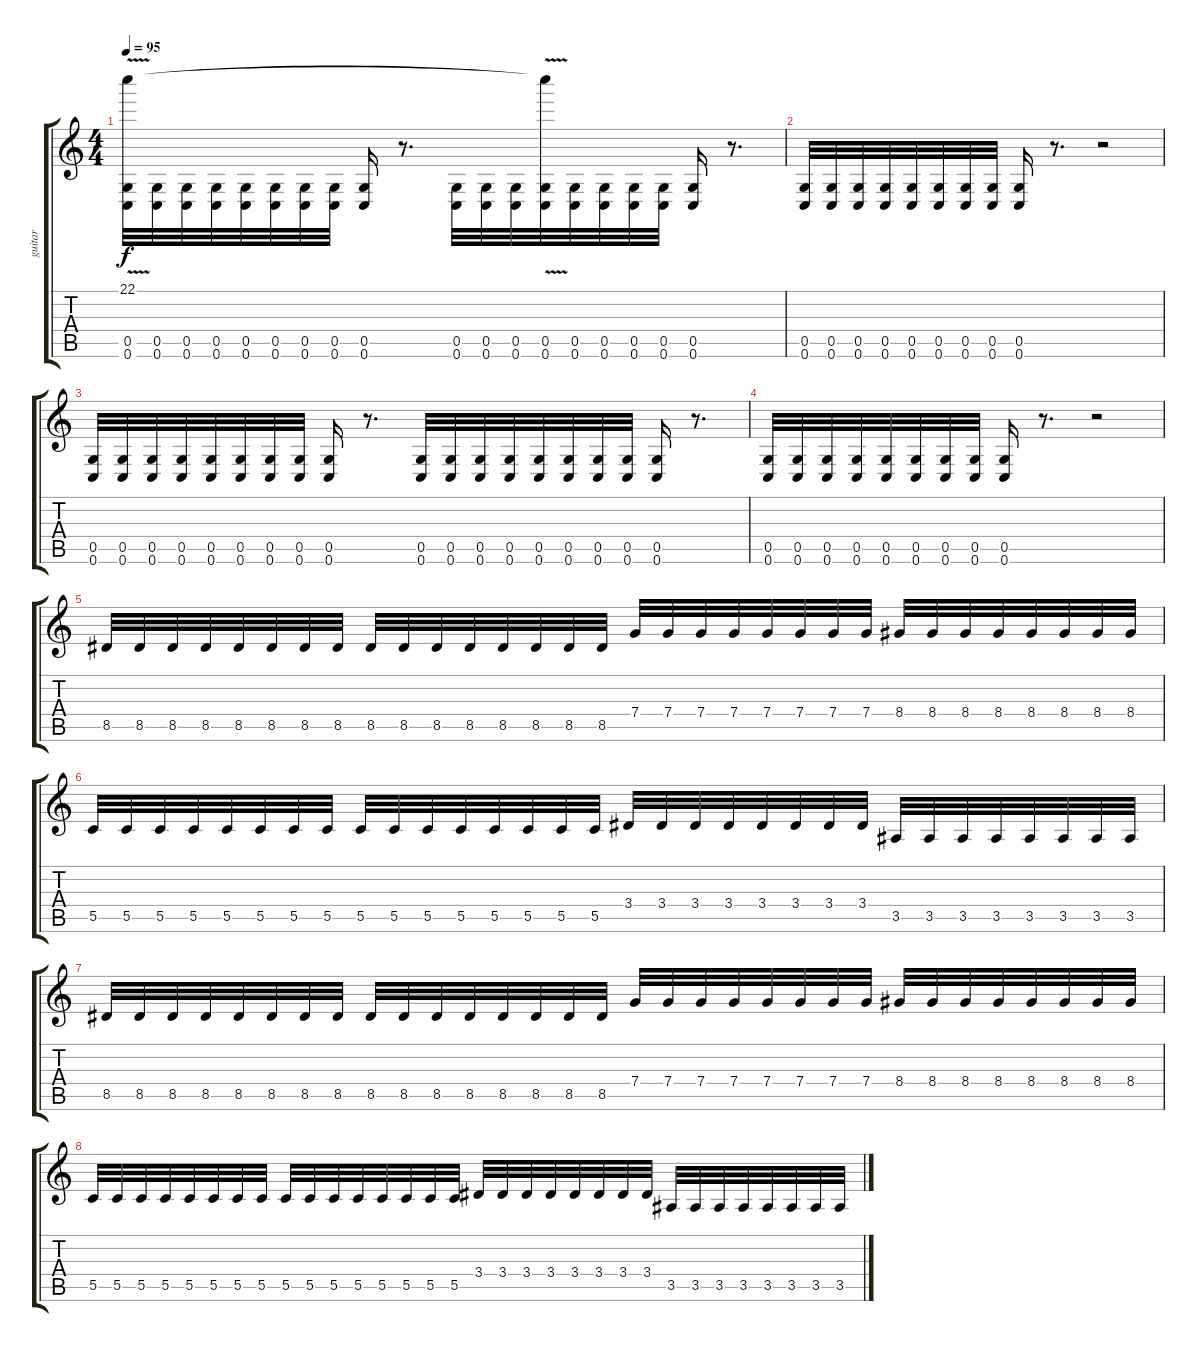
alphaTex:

\track ("guitar" "guitar") {instrument overdrivenguitar}
\staff {score tabs}
\tuning (D4 A3 F3 C3 G2 C2) {hide}
\ts (4 4)
\tempo 95
\clef g2
\ks c
(22.1{v} 0.5 0.6).32{dy f} (0.5 0.6).32 (0.5 0.6).32 (0.5 0.6).32 (0.5 0.6).32 (0.5 0.6).32 (0.5 0.6).32 (0.5 0.6).32 (0.5 0.6).16 r.8{d} (0.5 0.6).32 (0.5 0.6).32 (0.5 0.6).32 (22.1{t} 0.5 0.6).32 (0.5 0.6).32 (0.5 0.6).32 (0.5 0.6).32 (0.5 0.6).32 (0.5 0.6).16 r.8{d} |
(0.5 0.6).32 (0.5 0.6).32 (0.5 0.6).32 (0.5 0.6).32 (0.5 0.6).32 (0.5 0.6).32 (0.5 0.6).32 (0.5 0.6).32 (0.5 0.6).16 r.8{d} r.2 |
(0.5 0.6).32 (0.5 0.6).32 (0.5 0.6).32 (0.5 0.6).32 (0.5 0.6).32 (0.5 0.6).32 (0.5 0.6).32 (0.5 0.6).32 (0.5 0.6).16 r.8{d} (0.5 0.6).32 (0.5 0.6).32 (0.5 0.6).32 (0.5 0.6).32 (0.5 0.6).32 (0.5 0.6).32 (0.5 0.6).32 (0.5 0.6).32 (0.5 0.6).16 r.8{d} |
(0.5 0.6).32 (0.5 0.6).32 (0.5 0.6).32 (0.5 0.6).32 (0.5 0.6).32 (0.5 0.6).32 (0.5 0.6).32 (0.5 0.6).32 (0.5 0.6).16 r.8{d} r.2 |
8.5.32 8.5.32 8.5.32 8.5.32 8.5.32 8.5.32 8.5.32 8.5.32 8.5.32 8.5.32 8.5.32 8.5.32 8.5.32 8.5.32 8.5.32 8.5.32 7.4.32 7.4.32 7.4.32 7.4.32 7.4.32 7.4.32 7.4.32 7.4.32 8.4.32 8.4.32 8.4.32 8.4.32 8.4.32 8.4.32 8.4.32 8.4.32 |
5.5.32 5.5.32 5.5.32 5.5.32 5.5.32 5.5.32 5.5.32 5.5.32 5.5.32 5.5.32 5.5.32 5.5.32 5.5.32 5.5.32 5.5.32 5.5.32 3.4.32 3.4.32 3.4.32 3.4.32 3.4.32 3.4.32 3.4.32 3.4.32 3.5.32 3.5.32 3.5.32 3.5.32 3.5.32 3.5.32 3.5.32 3.5.32 |
8.5.32 8.5.32 8.5.32 8.5.32 8.5.32 8.5.32 8.5.32 8.5.32 8.5.32 8.5.32 8.5.32 8.5.32 8.5.32 8.5.32 8.5.32 8.5.32 7.4.32 7.4.32 7.4.32 7.4.32 7.4.32 7.4.32 7.4.32 7.4.32 8.4.32 8.4.32 8.4.32 8.4.32 8.4.32 8.4.32 8.4.32 8.4.32 |
5.5.32 5.5.32 5.5.32 5.5.32 5.5.32 5.5.32 5.5.32 5.5.32 5.5.32 5.5.32 5.5.32 5.5.32 5.5.32 5.5.32 5.5.32 5.5.32 3.4.32 3.4.32 3.4.32 3.4.32 3.4.32 3.4.32 3.4.32 3.4.32 3.5.32 3.5.32 3.5.32 3.5.32 3.5.32 3.5.32 3.5.32 3.5.32
